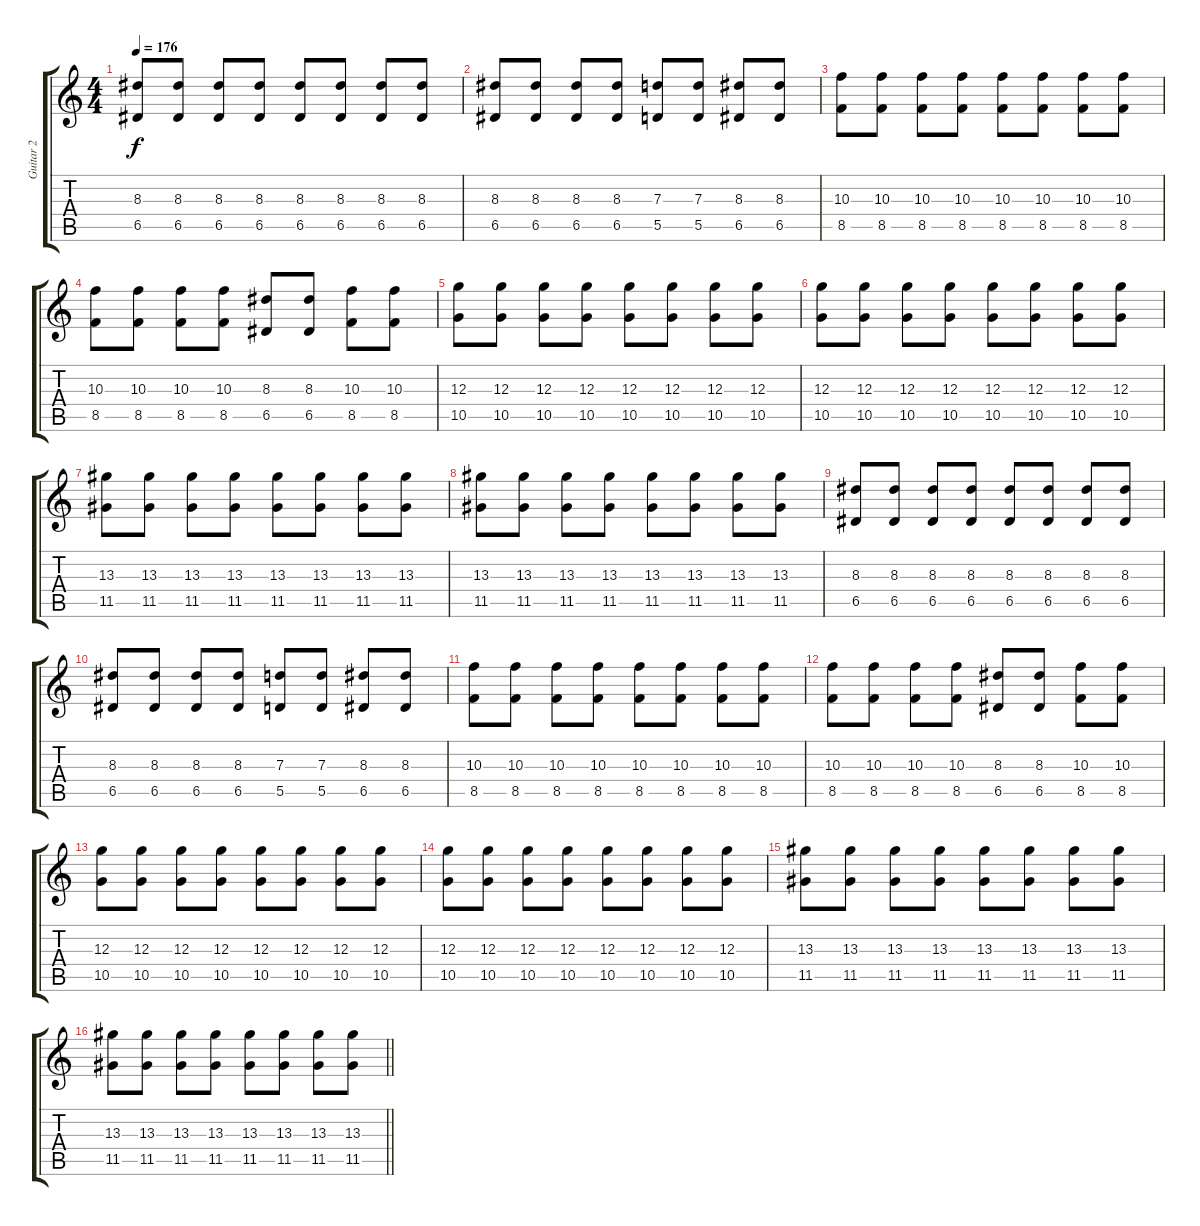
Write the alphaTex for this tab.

\track ("Guitar 2" "Guitar 2") {instrument distortionguitar}
\staff {score tabs}
\tuning (E4 B3 G3 D3 A2 D2) {hide}
\ts (4 4)
\tempo 176
\clef g2
\ks c
(8.3 6.5).8{dy f} (8.3 6.5).8 (8.3 6.5).8 (8.3 6.5).8 (8.3 6.5).8 (8.3 6.5).8 (8.3 6.5).8 (8.3 6.5).8 |
(8.3 6.5).8 (8.3 6.5).8 (8.3 6.5).8 (8.3 6.5).8 (7.3 5.5).8 (7.3 5.5).8 (8.3 6.5).8 (8.3 6.5).8 |
(10.3 8.5).8 (10.3 8.5).8 (10.3 8.5).8 (10.3 8.5).8 (10.3 8.5).8 (10.3 8.5).8 (10.3 8.5).8 (10.3 8.5).8 |
(10.3 8.5).8 (10.3 8.5).8 (10.3 8.5).8 (10.3 8.5).8 (8.3 6.5).8 (8.3 6.5).8 (10.3 8.5).8 (10.3 8.5).8 |
(12.3 10.5).8 (12.3 10.5).8 (12.3 10.5).8 (12.3 10.5).8 (12.3 10.5).8 (12.3 10.5).8 (12.3 10.5).8 (12.3 10.5).8 |
(12.3 10.5).8 (12.3 10.5).8 (12.3 10.5).8 (12.3 10.5).8 (12.3 10.5).8 (12.3 10.5).8 (12.3 10.5).8 (12.3 10.5).8 |
(13.3 11.5).8 (13.3 11.5).8 (13.3 11.5).8 (13.3 11.5).8 (13.3 11.5).8 (13.3 11.5).8 (13.3 11.5).8 (13.3 11.5).8 |
(13.3 11.5).8 (13.3 11.5).8 (13.3 11.5).8 (13.3 11.5).8 (13.3 11.5).8 (13.3 11.5).8 (13.3 11.5).8 (13.3 11.5).8 |
(8.3 6.5).8 (8.3 6.5).8 (8.3 6.5).8 (8.3 6.5).8 (8.3 6.5).8 (8.3 6.5).8 (8.3 6.5).8 (8.3 6.5).8 |
(8.3 6.5).8 (8.3 6.5).8 (8.3 6.5).8 (8.3 6.5).8 (7.3 5.5).8 (7.3 5.5).8 (8.3 6.5).8 (8.3 6.5).8 |
(10.3 8.5).8 (10.3 8.5).8 (10.3 8.5).8 (10.3 8.5).8 (10.3 8.5).8 (10.3 8.5).8 (10.3 8.5).8 (10.3 8.5).8 |
(10.3 8.5).8 (10.3 8.5).8 (10.3 8.5).8 (10.3 8.5).8 (8.3 6.5).8 (8.3 6.5).8 (10.3 8.5).8 (10.3 8.5).8 |
(12.3 10.5).8 (12.3 10.5).8 (12.3 10.5).8 (12.3 10.5).8 (12.3 10.5).8 (12.3 10.5).8 (12.3 10.5).8 (12.3 10.5).8 |
(12.3 10.5).8 (12.3 10.5).8 (12.3 10.5).8 (12.3 10.5).8 (12.3 10.5).8 (12.3 10.5).8 (12.3 10.5).8 (12.3 10.5).8 |
(13.3 11.5).8 (13.3 11.5).8 (13.3 11.5).8 (13.3 11.5).8 (13.3 11.5).8 (13.3 11.5).8 (13.3 11.5).8 (13.3 11.5).8 |
\barLineRight lightlight
(13.3 11.5).8 (13.3 11.5).8 (13.3 11.5).8 (13.3 11.5).8 (13.3 11.5).8 (13.3 11.5).8 (13.3 11.5).8 (13.3 11.5).8
